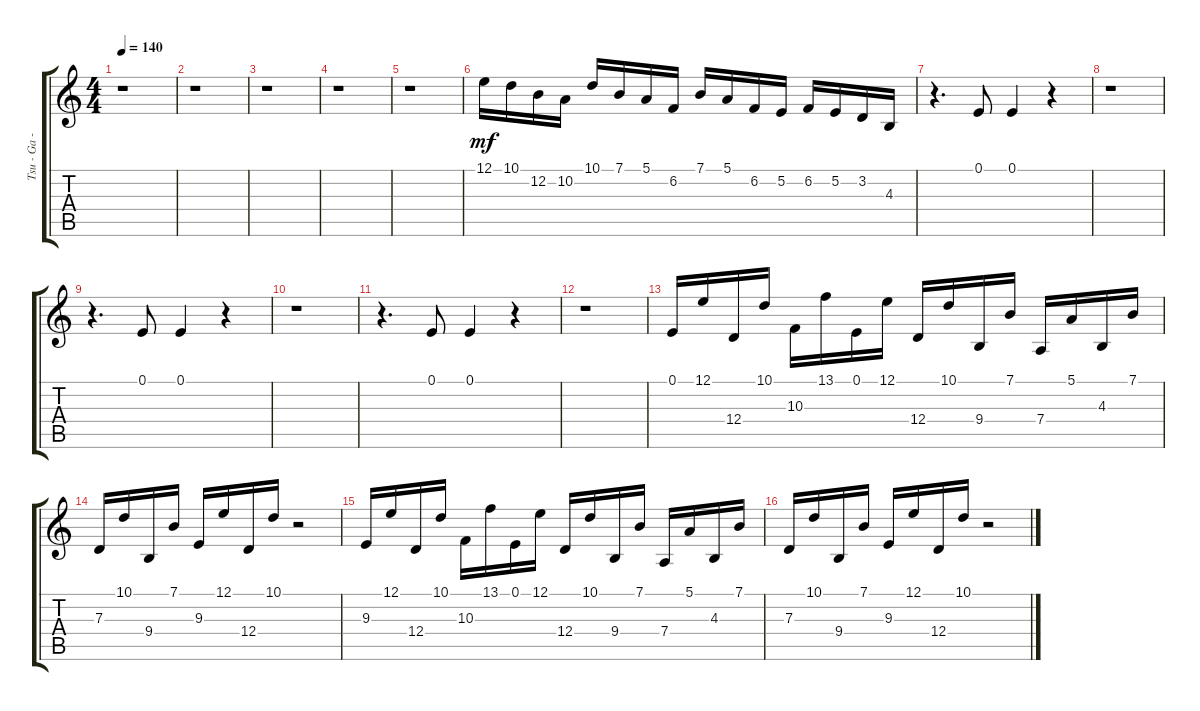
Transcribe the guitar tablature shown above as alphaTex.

\track ("Tsu - Ga - Ru Shamisen              " "Tsu - Ga -") {instrument shamisen}
\staff {score tabs}
\tuning (E4 B3 G3 D3 A2 E2) {hide}
\ts (4 4)
\tempo 140
\clef g2
\ks c
r.1{dy mf} |
r.1 |
r.1 |
r.1 |
r.1 |
12.1.16{balance 0} 10.1.16 12.2.16{balance 2} 10.2.16 10.1.16{balance 3} 7.1.16 5.1.16{balance 6} 6.2.16 7.1.16{balance 8} 5.1.16 6.2.16{balance 10} 5.2.16 6.2.16{balance 12} 5.2.16 3.2.16{balance 14} 4.3.16{balance 16} |
r.4{d} 0.1.8{balance 10} 0.1.4 r.4 |
r.1 |
r.4{d} 0.1.8 0.1.4 r.4 |
r.1 |
r.4{d} 0.1.8 0.1.4 r.4 |
r.1 |
0.1.16 12.1.16 12.4.16 10.1.16 10.3.16 13.1.16 0.1.16 12.1.16 12.4.16 10.1.16 9.4.16 7.1.16 7.4.16 5.1.16 4.3.16 7.1.16 |
7.3.16 10.1.16 9.4.16 7.1.16 9.3.16 12.1.16 12.4.16 10.1.16 r.2 |
9.3.16 12.1.16 12.4.16 10.1.16 10.3.16 13.1.16 0.1.16 12.1.16 12.4.16 10.1.16 9.4.16 7.1.16 7.4.16 5.1.16 4.3.16 7.1.16 |
7.3.16 10.1.16 9.4.16 7.1.16 9.3.16 12.1.16 12.4.16 10.1.16 r.2
